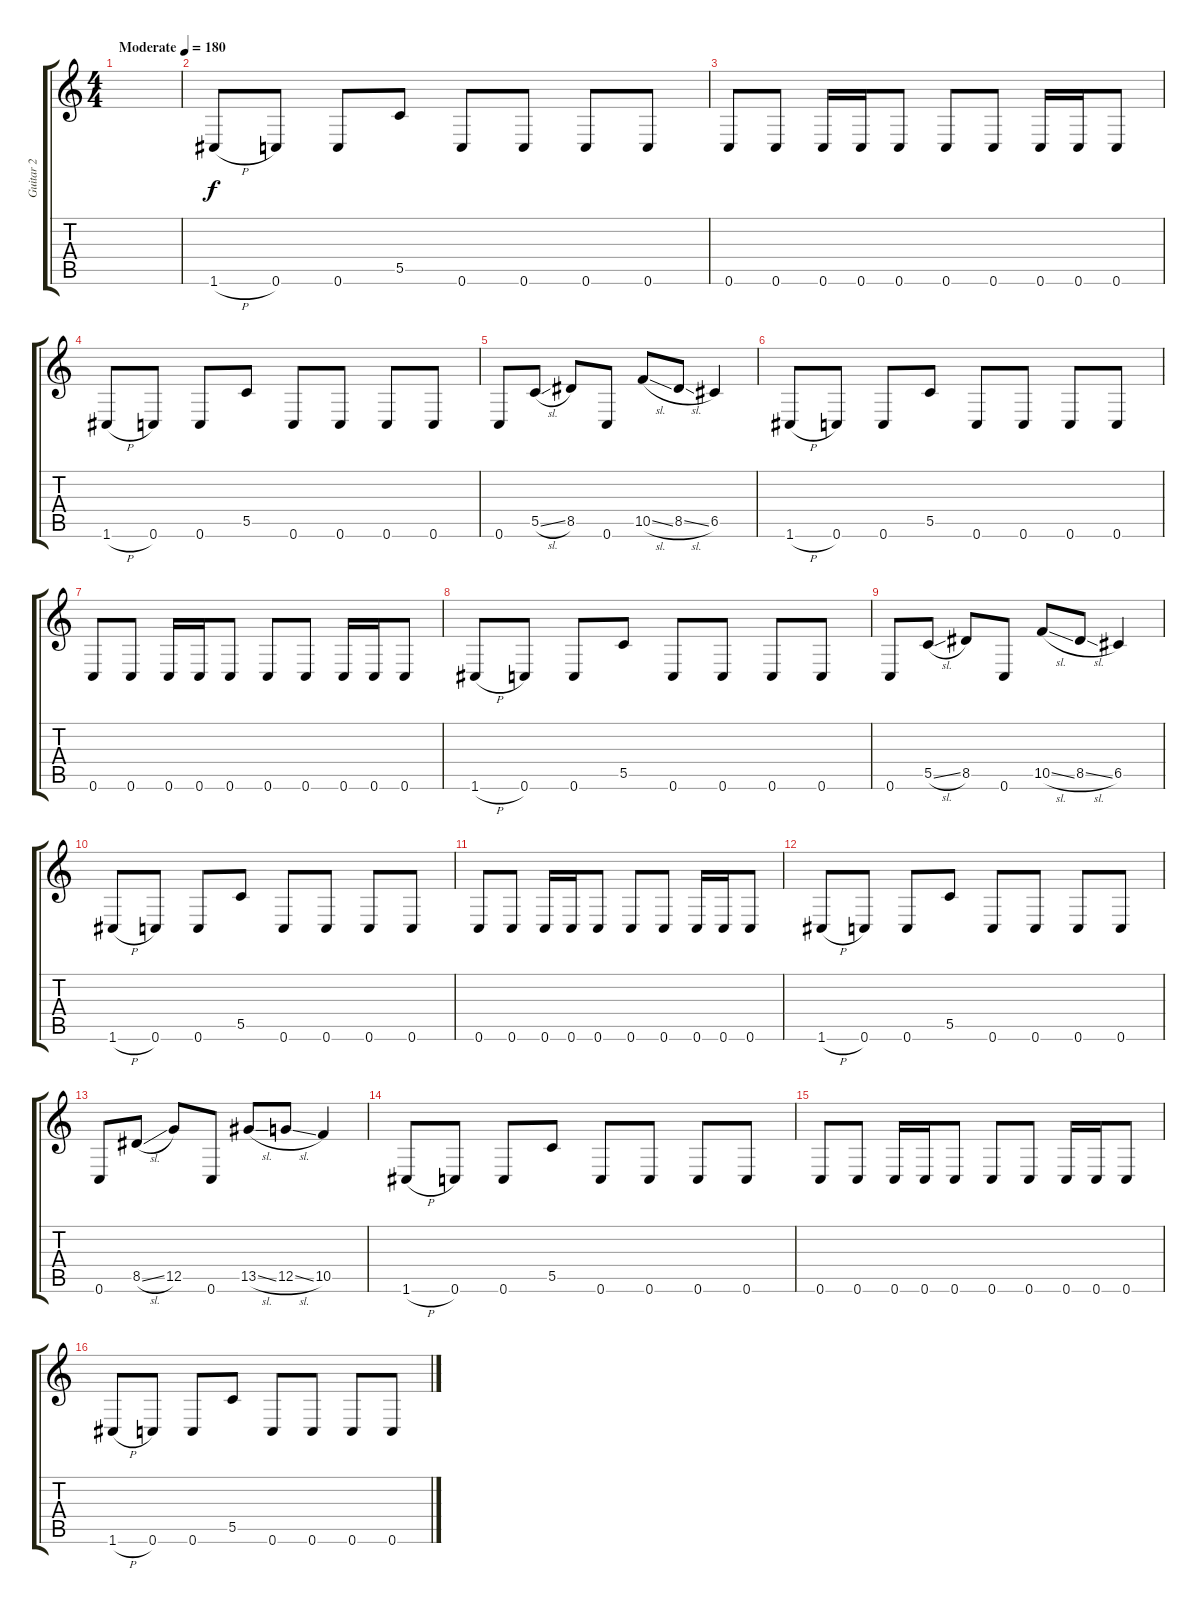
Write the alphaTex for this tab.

\track ("Guitar 2" "Guitar 2") {instrument distortionguitar}
\staff {score tabs}
\tuning (D4 A3 F3 C3 G2 C2) {hide}
\ts (4 4)
\tempo (180 "Moderate")
\clef g2
\ks c
|
1.6{h}.8 0.6.8 0.6.8 5.5.8 0.6.8 0.6.8 0.6.8 0.6.8 |
0.6.8 0.6.8 0.6.16 0.6.16 0.6.8 0.6.8 0.6.8 0.6.16 0.6.16 0.6.8 |
1.6{h}.8 0.6.8 0.6.8 5.5.8 0.6.8 0.6.8 0.6.8 0.6.8 |
0.6.8 5.5{sl}.8 8.5.8 0.6.8 10.5{sl}.8 8.5{sl}.8 6.5.4 |
1.6{h}.8 0.6.8 0.6.8 5.5.8 0.6.8 0.6.8 0.6.8 0.6.8 |
0.6.8 0.6.8 0.6.16 0.6.16 0.6.8 0.6.8 0.6.8 0.6.16 0.6.16 0.6.8 |
1.6{h}.8 0.6.8 0.6.8 5.5.8 0.6.8 0.6.8 0.6.8 0.6.8 |
0.6.8 5.5{sl}.8 8.5.8 0.6.8 10.5{sl}.8 8.5{sl}.8 6.5.4 |
1.6{h}.8 0.6.8 0.6.8 5.5.8 0.6.8 0.6.8 0.6.8 0.6.8 |
0.6.8 0.6.8 0.6.16 0.6.16 0.6.8 0.6.8 0.6.8 0.6.16 0.6.16 0.6.8 |
1.6{h}.8 0.6.8 0.6.8 5.5.8 0.6.8 0.6.8 0.6.8 0.6.8 |
0.6.8 8.5{sl}.8 12.5.8 0.6.8 13.5{sl}.8 12.5{sl}.8 10.5.4 |
1.6{h}.8 0.6.8 0.6.8 5.5.8 0.6.8 0.6.8 0.6.8 0.6.8 |
0.6.8 0.6.8 0.6.16 0.6.16 0.6.8 0.6.8 0.6.8 0.6.16 0.6.16 0.6.8 |
1.6{h}.8 0.6.8 0.6.8 5.5.8 0.6.8 0.6.8 0.6.8 0.6.8
